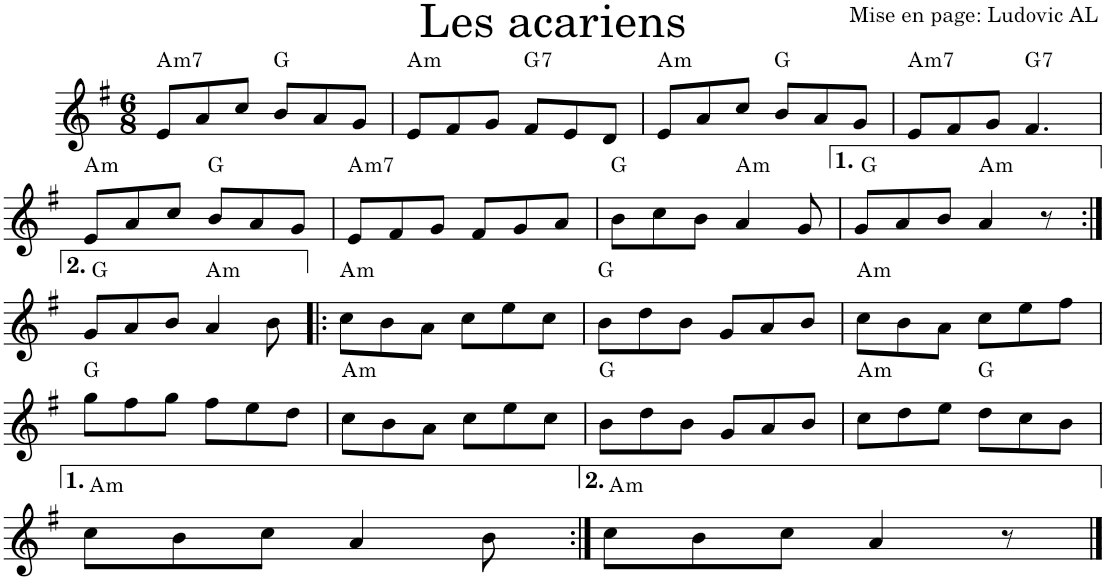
**kern	**harte
*part1	*part1
*staff1	*
*I"Voice	*
*I'V	*
*clefG2	*
*k[f#]	*
*M6/8	*
=1	=1
!	!LO:H:kt=m7
8e/L	A:min7
8a/	.
8cc/J	.
8b/L	G:maj
8a/	.
8g/J	.
=2	=2
!	!LO:H:kt=m
8e/L	A:min
8f#/	.
8g/J	.
!	!LO:H:kt=7
8f#/L	G:7
8e/	.
8d/J	.
=3	=3
!	!LO:H:kt=m
8e/L	A:min
8a/	.
8cc/J	.
8b/L	G:maj
8a/	.
8g/J	.
=4	=4
!	!LO:H:kt=m7
8e/L	A:min7
8f#/	.
8g/J	.
!	!LO:H:kt=7
4.f#/	G:7
!!LO:LB:g=z
=5	=5
!	!LO:H:kt=m
8e/L	A:min
8a/	.
8cc/J	.
8b/L	G:maj
8a/	.
8g/J	.
=6	=6
!	!LO:H:kt=m7
8e/L	A:min7
8f#/	.
8g/J	.
8f#/L	.
8g/	.
8a/J	.
=7	=7
8b\L	G:maj
8cc\	.
8b\J	.
!	!LO:H:kt=m
4a/	A:min
8g/	.
=8	=8
8g/L	G:maj
8a/	.
8b/J	.
!	!LO:H:kt=m
4a/	A:min
8r	.
!!LO:LB:g=z
=9:|!	=9:|!
8g/L	G:maj
8a/	.
8b/J	.
!	!LO:H:kt=m
4a/	A:min
8b\	.
=10!|:	=10!|:
!	!LO:H:kt=m
8cc\L	A:min
8b\	.
8a\J	.
8cc\L	.
8ee\	.
8cc\J	.
=11	=11
8b\L	G:maj
8dd\	.
8b\J	.
8g/L	.
8a/	.
8b/J	.
=12	=12
!	!LO:H:kt=m
8cc\L	A:min
8b\	.
8a\J	.
8cc\L	.
8ee\	.
8ff#\J	.
!!LO:LB:g=z
=13	=13
8gg\L	G:maj
8ff#\	.
8gg\J	.
8ff#\L	.
8ee\	.
8dd\J	.
=14	=14
!	!LO:H:kt=m
8cc\L	A:min
8b\	.
8a\J	.
8cc\L	.
8ee\	.
8cc\J	.
=15	=15
8b\L	G:maj
8dd\	.
8b\J	.
8g/L	.
8a/	.
8b/J	.
=16	=16
!	!LO:H:kt=m
8cc\L	A:min
8dd\	.
8ee\J	.
8dd\L	G:maj
8cc\	.
8b\J	.
!!LO:LB:g=z
=17	=17
!	!LO:H:kt=m
8cc\L	A:min
8b\	.
8cc\J	.
4a/	.
8b\	.
=18:|!	=18:|!
!	!LO:H:kt=m
8cc\L	A:min
8b\	.
8cc\J	.
4a/	.
8r	.
==	==
*-	*-
